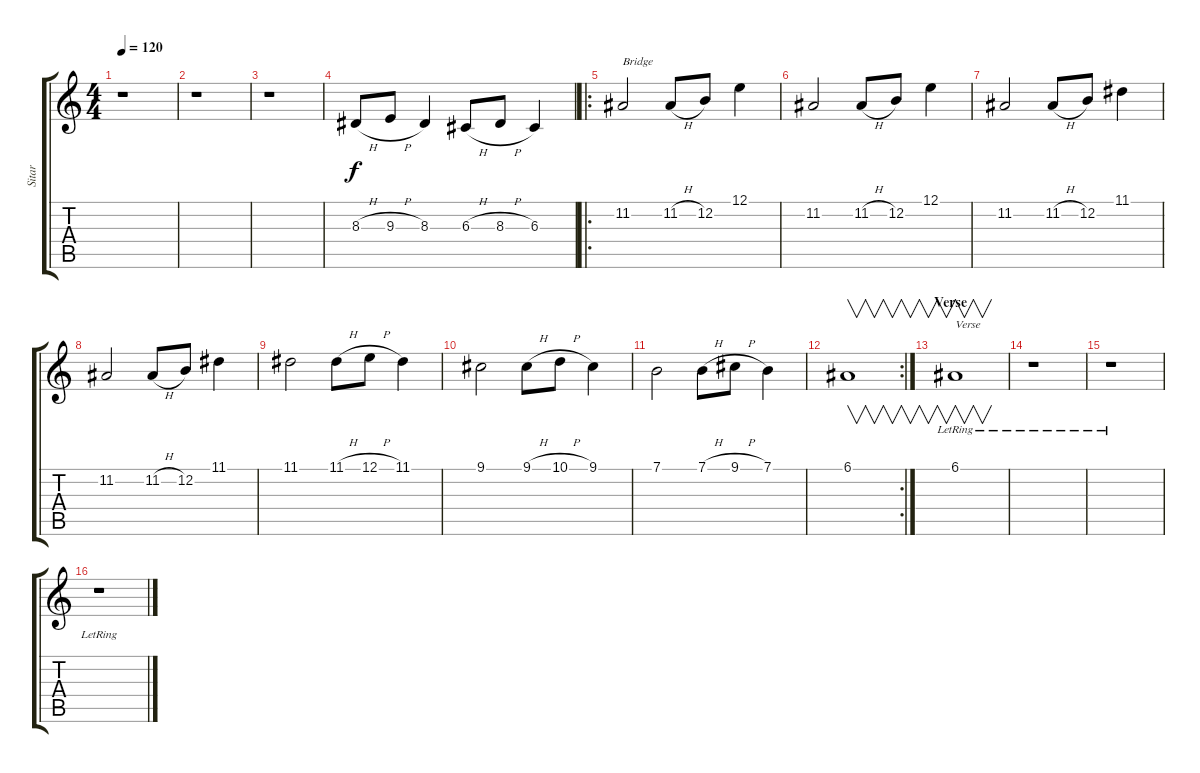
\track ("Sitar" "Sitar") {instrument sitar}
\staff {score tabs}
\tuning (E4 B3 G3 D3 A2 E2) {hide}
\ts (4 4)
\tempo 120
\clef g2
\ks c
r.1{dy f} |
r.1 |
r.1 |
8.3{h}.8 9.3{h}.8 8.3.4 6.3{h}.8 8.3{h}.8 6.3.4 |
\ro
11.2.2{txt "Bridge"} 11.2{h}.8 12.2.8 12.1.4 |
11.2.2 11.2{h}.8 12.2.8 12.1.4 |
11.2.2 11.2{h}.8 12.2.8 11.1.4 |
11.2.2 11.2{h}.8 12.2.8 11.1.4 |
11.1.2 11.1{h}.8 12.1{h}.8 11.1.4 |
9.1.2 9.1{h}.8 10.1{h}.8 9.1.4 |
7.1.2 7.1{h}.8 9.1{h}.8 7.1.4 |
\rc 2
6.1.1{v} |
\section ("" "Verse")
6.1{lr}.1{v txt "Verse"} |
r.1 |
r.1 |
r.1
